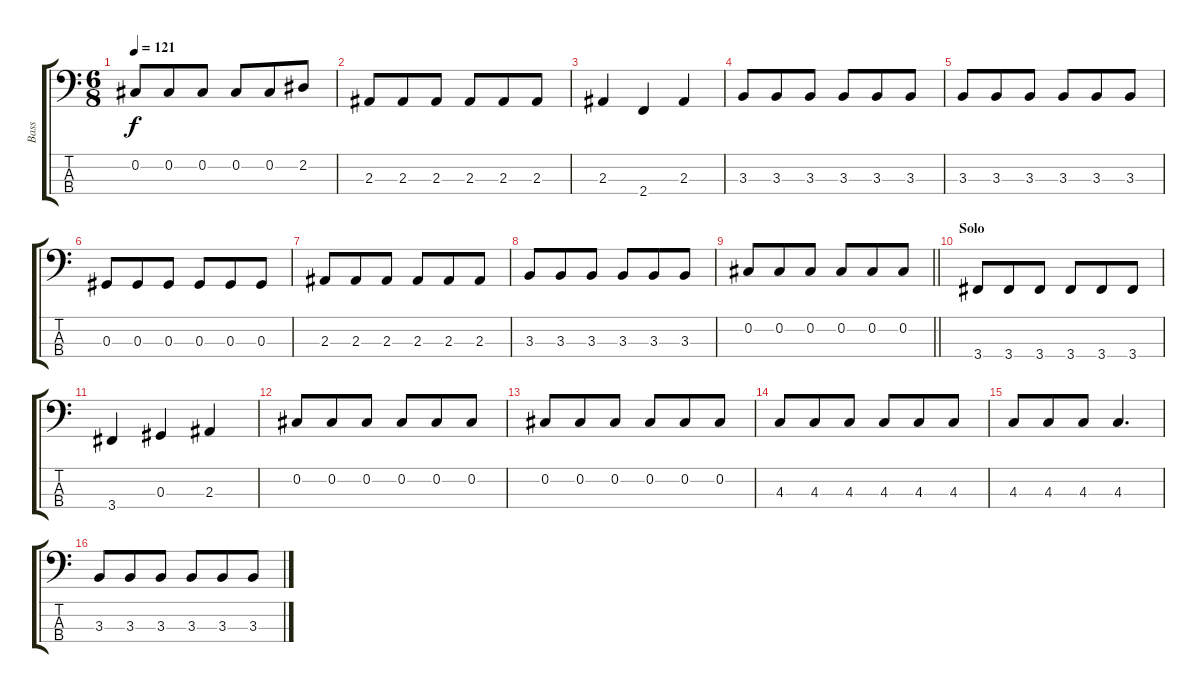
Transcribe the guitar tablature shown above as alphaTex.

\track ("Bass" "Bass") {instrument electricbassfinger}
\staff {score tabs}
\tuning (Gb2 Db2 Ab1 Eb1) {hide}
\ts (6 8)
\tempo 121
\clef f4
\ks c
0.2.8{dy f} 0.2.8 0.2.8 0.2.8 0.2.8 2.2.8 |
2.3.8 2.3.8 2.3.8 2.3.8 2.3.8 2.3.8 |
2.3.4 2.4.4 2.3.4 |
3.3.8 3.3.8 3.3.8 3.3.8 3.3.8 3.3.8 |
3.3.8 3.3.8 3.3.8 3.3.8 3.3.8 3.3.8 |
0.3.8 0.3.8 0.3.8 0.3.8 0.3.8 0.3.8 |
2.3.8 2.3.8 2.3.8 2.3.8 2.3.8 2.3.8 |
3.3.8 3.3.8 3.3.8 3.3.8 3.3.8 3.3.8 |
\barLineRight lightlight
0.2.8 0.2.8 0.2.8 0.2.8 0.2.8 0.2.8 |
\section ("" "Solo")
3.4.8 3.4.8 3.4.8 3.4.8 3.4.8 3.4.8 |
3.4.4 0.3.4 2.3.4 |
0.2.8 0.2.8 0.2.8 0.2.8 0.2.8 0.2.8 |
0.2.8 0.2.8 0.2.8 0.2.8 0.2.8 0.2.8 |
4.3.8 4.3.8 4.3.8 4.3.8 4.3.8 4.3.8 |
4.3.8 4.3.8 4.3.8 4.3.4{d} |
3.3.8 3.3.8 3.3.8 3.3.8 3.3.8 3.3.8
